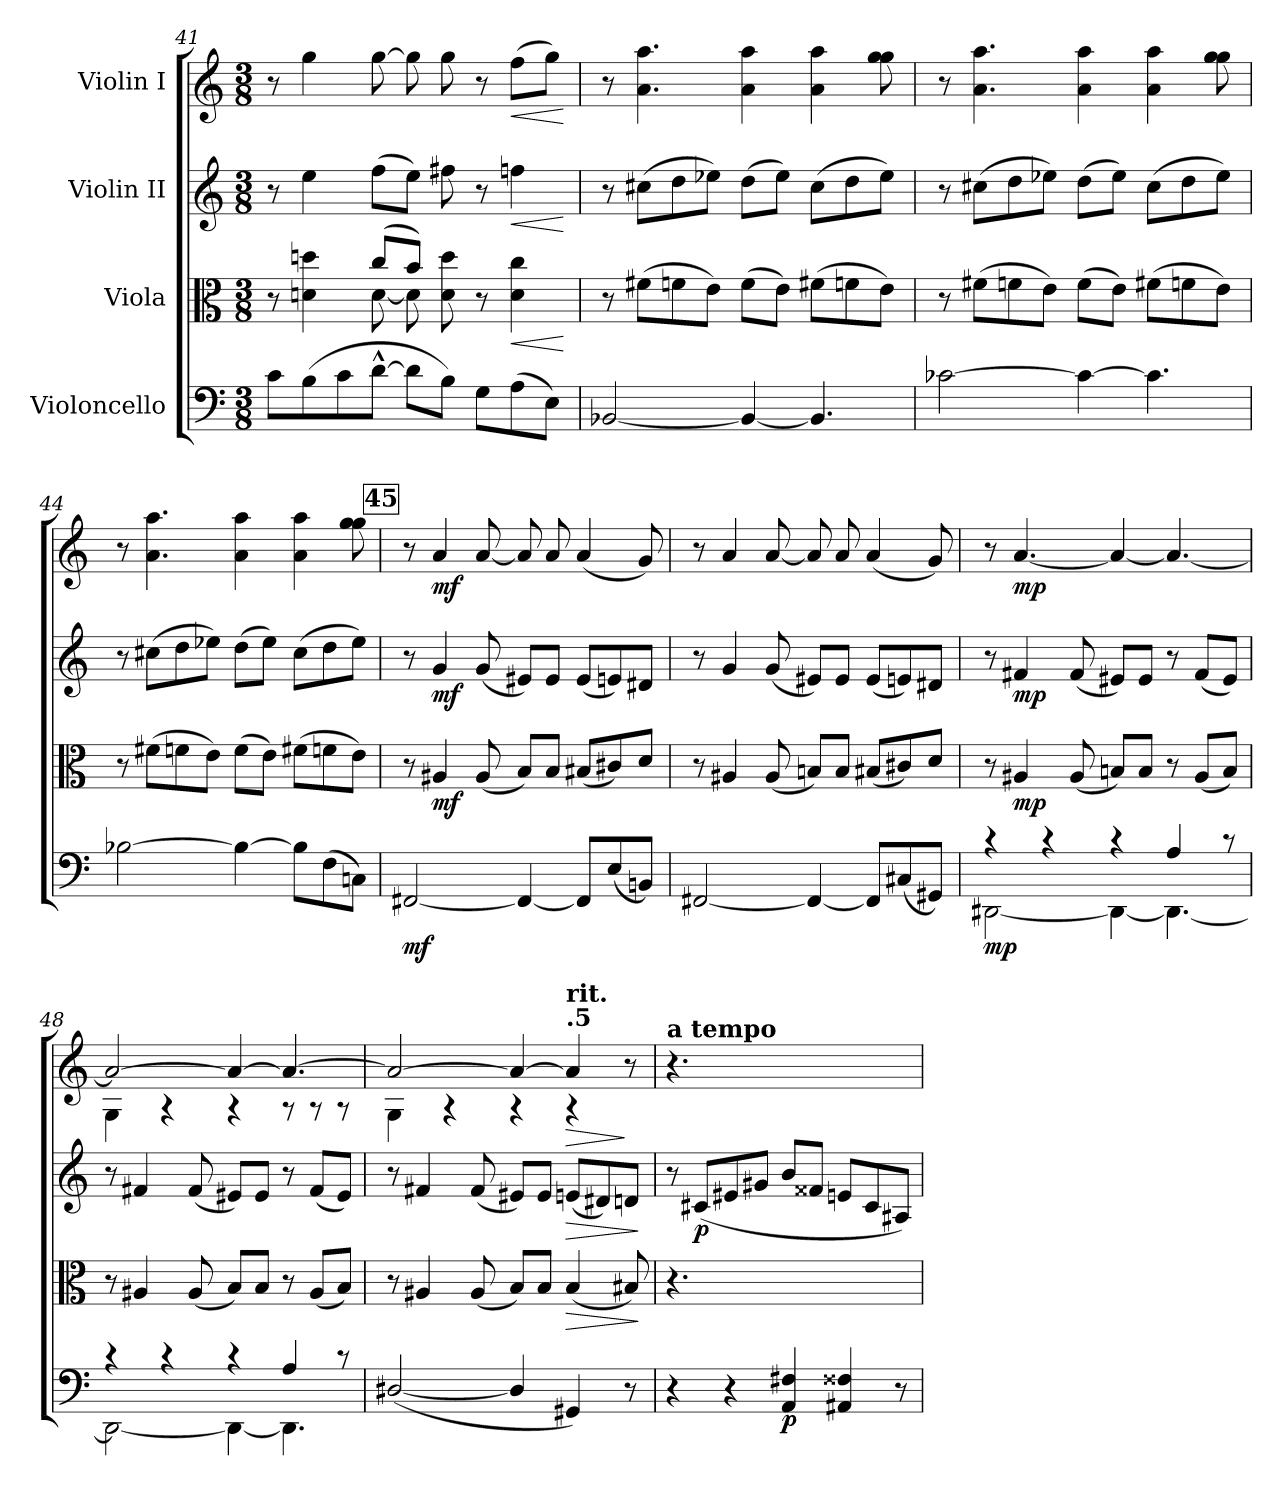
**kern	**dynam	**kern	**dynam	**kern	**dynam	**kern	**dynam
*part4	*part4	*part3	*part3	*part2	*part2	*part1	*part1
*staff4	*staff4	*staff3	*staff3	*staff2	*staff2	*staff1	*staff1
*I"Violoncello	*	*I"Viola	*	*I"Violin II	*	*I"Violin I	*
*clefF4	*	*clefC3	*	*clefG2	*	*clefG2	*
*k[]	*	*k[]	*	*k[]	*	*k[]	*
*M3/8	*	*M3/8	*	*M3/8	*	*M3/8	*
=41	=41	=41	=41	=41	=41	=41	=41
*	*	*^	*	*	*	*	*
8c\L	.	8r	4.ryy	.	8r	.	8r	.
(>8B\	.	4dni\ 4ddni\	.	.	4ee\	.	4gg\	.
8c\	.	.	.	.	.	.	.	.
[8d^^\J	.	(>8cc/L	[8d\	.	(>8ff\L	.	[8gg\	.
8d\L]	.	8b/J)	8d\]	.	8ee\J)	.	8gg\]	.
8B\J)	.	8d\ 8dd\	2ryy	.	8ff#X\	.	8gg\	.
8G\L	.	8r	.	.	8r	.	8r	.
!	!	!	!	!LO:HP:b	!	!LO:HP:b	!	!LO:HP:b
(>8A\	.	4d\ 4cc\	.	<	4ffn\	<	(>8ff\L	<
8E\J)	.	.	.	.	.	.	8gg\J)	.
*	*	*v	*v	*	*	*	*	*
.	.	.	[	.	[	.	[
!!LO:PB:g=z
=42	=42	=42	=42	=42	=42	=42	=42
!	!LO:DY:b	!	!	!	!	!	!
!	!LO:DY:n=1:b	!	!	!	!	!	!
[2BB-X/	other-dynamics f	8r	.	8r	.	8r	.
!	!	!	!LO:DY:b	!	!	!	!
!	!	!	!LO:DY:n=1:b	!	!LO:DY:b	!	!
!	!	!	!	!	!LO:DY:n=1:b	!	!LO:DY:b
!	!	!	!	!	!	!	!LO:DY:n=1:b
.	.	(>8f#X\L	other-dynamics f	(>8cc#X\L	other-dynamics f	4.a\ 4.aa\	other-dynamics f
.	.	8fn\	.	8dd\	.	.	.
.	.	8e\J)	.	8ee-X\J)	.	.	.
4BB-/_	.	(>8f\L	.	(>8dd\L	.	4a\ 4aa\	.
.	.	8e\J)	.	8ee-\J)	.	.	.
4.BB-/]	.	(>8f#X\L	.	(>8cc#\L	.	4a\ 4aa\	.
.	.	8fn\	.	8dd\	.	.	.
.	.	8e\J)	.	8ee-\J)	.	8gg\ 8gg\	.
=43	=43	=43	=43	=43	=43	=43	=43
[2c-X\	.	8r	.	8r	.	8r	.
.	.	(>8f#X\L	.	(>8cc#X\L	.	4.a\ 4.aa\	.
.	.	8fn\	.	8dd\	.	.	.
.	.	8e\J)	.	8ee-X\J)	.	.	.
4c-\_	.	(>8f\L	.	(>8dd\L	.	4a\ 4aa\	.
.	.	8e\J)	.	8ee-\J)	.	.	.
4.c-\]	.	(>8f#X\L	.	(>8cc#\L	.	4a\ 4aa\	.
.	.	8fn\	.	8dd\	.	.	.
.	.	8e\J)	.	8ee-\J)	.	8gg\ 8gg\	.
=44	=44	=44	=44	=44	=44	=44	=44
[2B-X\	.	8r	.	8r	.	8r	.
.	.	(>8f#X\L	.	(>8cc#X\L	.	4.a\ 4.aa\	.
.	.	8fn\	.	8dd\	.	.	.
.	.	8e\J)	.	8ee-X\J)	.	.	.
4B-\_	.	(>8f\L	.	(>8dd\L	.	4a\ 4aa\	.
.	.	8e\J)	.	8ee-\J)	.	.	.
8B-\L]	.	(>8f#X\L	.	(>8cc#\L	.	4a\ 4aa\	.
(>8F\	.	8fn\	.	8dd\	.	.	.
8Cni\J)	.	8e\J)	.	8ee-\J)	.	8gg\ 8gg\	.
!!LO:LB:g=z
!!LO:REH:place=s1:a:fs=14:t=45
=45	=45	=45	=45	=45	=45	=45	=45
!	!LO:DY:b	!	!	!	!	!	!
[2FF#X/	mf	8r	.	8r	.	8r	.
!	!	!	!LO:DY:b	!	!LO:DY:b	!	!LO:DY:b
.	.	4A#X/	mf	4g/	mf	4a/	mf
.	.	(<8A#/	.	(<8g/	.	[8a/	.
4FF#/_	.	8B/L)	.	8e#X/L)	.	8a/]	.
.	.	8B/J	.	8e#/J	.	8a/	.
8FF#/L]	.	(<8B#X/L	.	(<8e#/L	.	(<4a/	.
(<8E/	.	8c#X/)	.	8en/)	.	.	.
8BBni/J)	.	8d/J	.	8d#X/J	.	8g/)	.
=46	=46	=46	=46	=46	=46	=46	=46
[2FF#X/	.	8r	.	8r	.	8r	.
.	.	4A#X/	.	4g/	.	4a/	.
.	.	(<8A#/	.	(<8g/	.	[8a/	.
4FF#/_	.	8Bni/L)	.	8e#X/L)	.	8a/]	.
.	.	8B/J	.	8e#/J	.	8a/	.
8FF#/L]	.	(<8B#X/L	.	(<8e#/L	.	(<4a/	.
(<8C#X/	.	8c#X/)	.	8en/)	.	.	.
8GG#X/J)	.	8d/J	.	8d#X/J	.	8g/)	.
=47	=47	=47	=47	=47	=47	=47	=47
*^	*	*	*	*	*	*	*
!	!	!LO:DY:b	!	!	!	!	!	!
4r	[2DD#X\	mp	8r	.	8r	.	8r	.
!	!	!	!	!LO:DY:b	!	!LO:DY:b	!	!LO:DY:b
.	.	.	4A#X/	mp	4f#X/	mp	[4.a/	mp
4r	.	.	.	.	.	.	.	.
.	.	.	(<8A#/	.	(<8f#/	.	.	.
4r	4DD#\_	.	8Bni/L)	.	8e#X/L)	.	4a/_	.
.	.	.	8B/J	.	8e#/J	.	.	.
4A/	4.DD#\_	.	8r	.	8r	.	4.a/_	.
.	.	.	(<8A#/L	.	(<8f#/L	.	.	.
8r	.	.	8B/J)	.	8e#/J)	.	.	.
!!LO:LB:g=z
=48	=48	=48	=48	=48	=48	=48	=48	=48
*	*	*	*	*	*	*	*^	*
4r	2DD#\_	.	8r	.	8r	.	2a/_	4G\	.
.	.	.	4A#X/	.	4f#X/	.	.	.	.
4r	.	.	.	.	.	.	.	4r	.
.	.	.	(<8A#/	.	(<8f#/	.	.	.	.
4r	4DD#\_	.	8B/L)	.	8e#X/L)	.	4a/_	4r	.
.	.	.	8B/J	.	8e#/J	.	.	.	.
4A/	4.DD#\]	.	8r	.	8r	.	4.a/_	8r	.
.	.	.	(<8A#/L	.	(<8f#/L	.	.	8r	.
8r	.	.	8B/J)	.	8e#/J)	.	.	8r	.
*v	*v	*	*	*	*	*	*	*	*
=49	=49	=49	=49	=49	=49	=49	=49	=49
(<[2D#X/	.	8r	.	8r	.	2a/_	4G\	.
.	.	4A#X/	.	4f#X/	.	.	.	.
.	.	.	.	.	.	.	4r	.
.	.	(<8A#/	.	(<8f#/	.	.	.	.
4D#/]	.	8B/L)	.	8e#X/L)	.	4a/_	4r	.
.	.	8B/J	.	8e#/J	.	.	.	.
*	*	*	*	*	*	*MM157	*	*
!	!	!	!	!	!	!LO:TX:a:B:t=.5	!	!
!	!	!	!	!	!	!LO:TX:a:B:t=rit.	!	!
!	!	!	!LO:HP:b	!	!LO:HP:b	!	!	!LO:HP:b
4GG#X/)	.	(<4B/	>	(<8en/L	>	4a/]	4r	>
.	.	.	.	8d#X/)	.	.	.	.
8r	.	8B#X/)	.	8dn/J	.	8r	8ryy	]
*	*	*	*	*	*	*v	*v	*
.	.	.	]	.	]	.	.
=50	=50	=50	=50	=50	=50	=50	=50
*	*	*	*	*	*	*MM160	*
!	!	!	!	!	!	!LO:TX:a:B:t=a tempo	!
4r	.	4.r	.	8r	.	4.r	.
!	!	!	!	!	!LO:DY:b	!	!
.	.	.	.	(<8c#X/L	p	.	.
4r	.	.	.	8e#X/	.	.	.
.	.	2.ryy	.	8g#X/J	.	2.ryy	.
!	!LO:DY:b	!	!	!	!	!	!
4AA/ 4F#X/	p	.	.	8b/L	.	.	.
.	.	.	.	8f##X/J	.	.	.
4AA#X/ 4F##X/	.	.	.	8en/L	.	.	.
.	.	.	.	8c#/	.	.	.
8r	.	.	.	8A#X/J)	.	.	.
=	=	=	=	=	=	=	=
*-	*-	*-	*-	*-	*-	*-	*-
